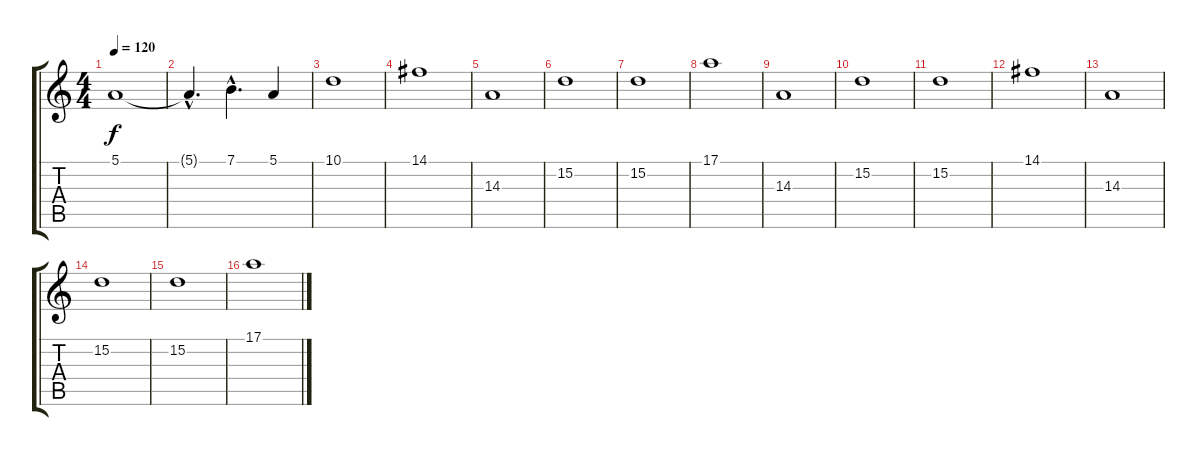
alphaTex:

\track "" {instrument pad5bowed}
\staff {score tabs}
\tuning (E4 B3 G3 D3 A2 E2) {hide}
\ts (4 4)
\tempo 120
\clef g2
\ks c
5.1{t}.1{dy f} |
5.1{hac t}.4{d} 7.1{hac}.4{d} 5.1.4 |
10.1.1 |
14.1.1 |
14.3.1 |
15.2.1 |
15.2.1 |
17.1.1 |
14.3.1 |
15.2.1 |
15.2.1 |
14.1.1 |
14.3.1 |
15.2.1 |
15.2.1 |
17.1.1
